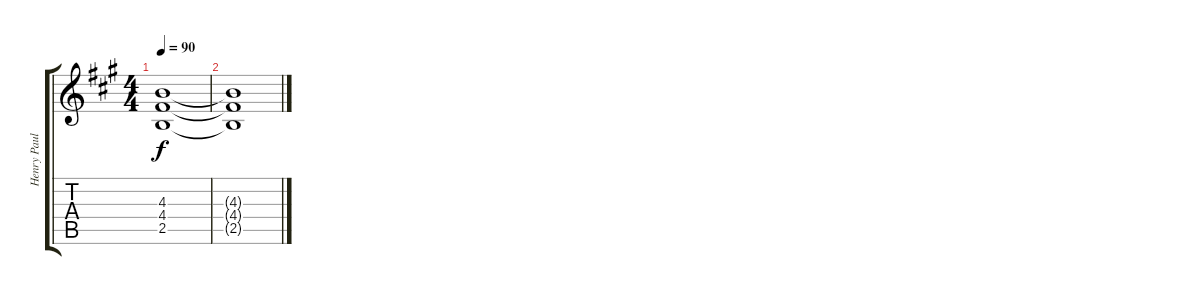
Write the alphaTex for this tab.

\track ("Henry Paul Guitar" "Henry Paul") {instrument electricguitarclean}
\staff {score tabs}
\tuning (E4 B3 G3 D3 A2 E2) {hide}
\ts (4 4)
\tempo 90
\clef g2
\ks a
(4.3{t} 4.4{t} 2.5{t}).1{dy f} |
(4.3{t} 4.4{t} 2.5{t}).1
